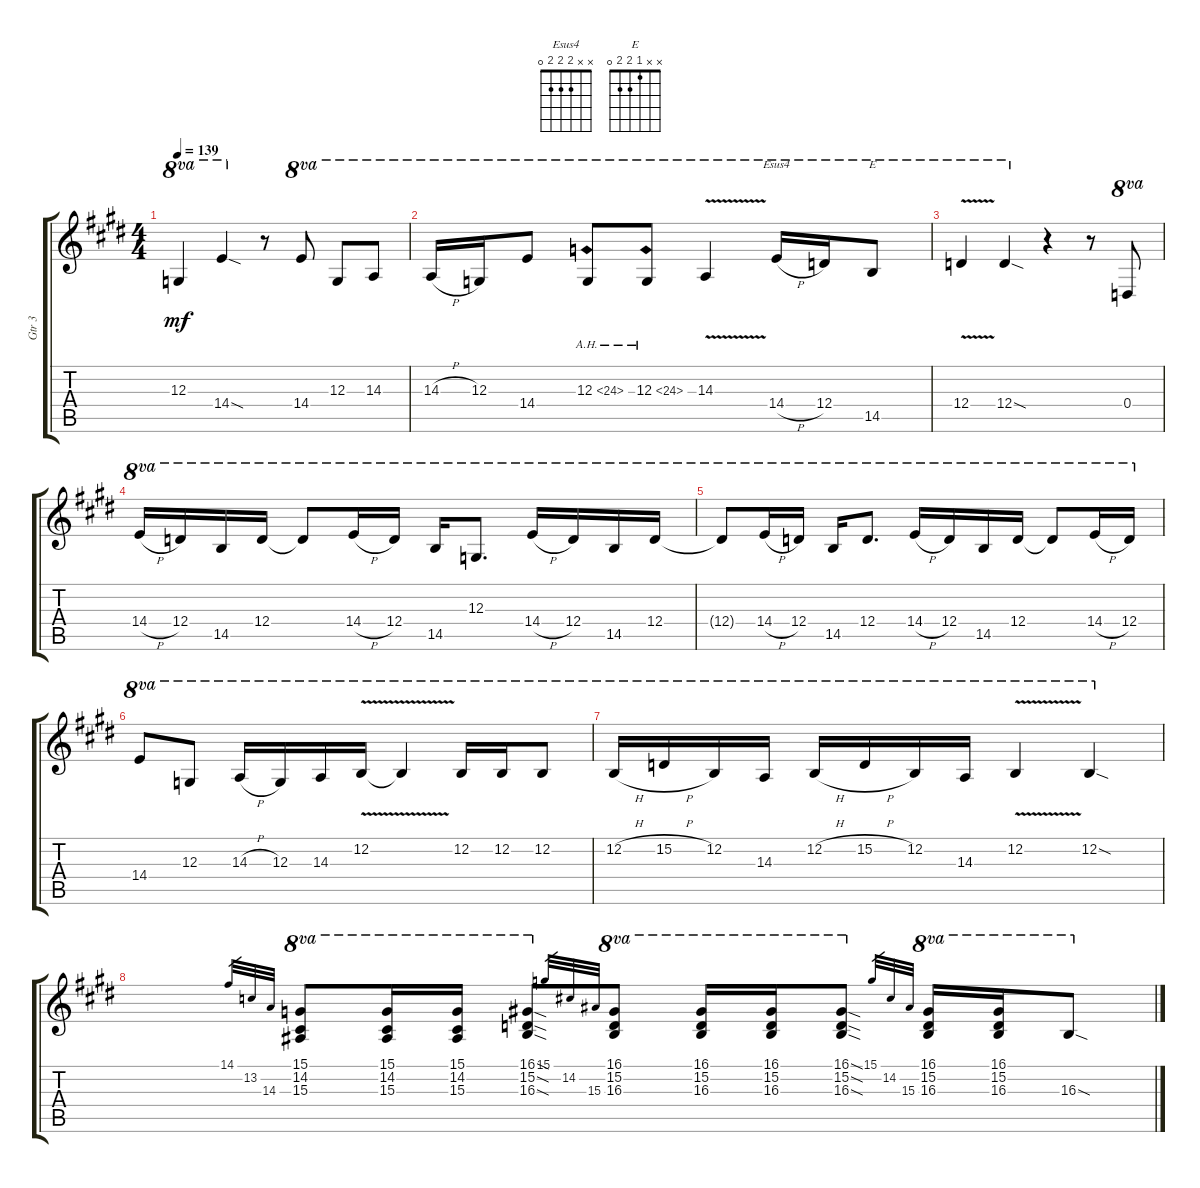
\track ("Gtr 3" "Gtr 3") {instrument acousticgrandpiano}
\staff {score tabs}
\tuning (E4 B3 G3 D4 A3 E3) {hide}
\chord ("Esus4" x x 2 2 2 0)
\chord ("E" x x 1 2 2 0)
\ts (4 4)
\tempo 139
\clef g2
\ks e
12.3.4{ot 8va dy mf} 14.4{sod}.4{ot 8va} r.8 14.4.8{ot 8va} 12.3.8{ot 8va} 14.3.8{ot 8va} |
14.3{h}.16{ot 8va} 12.3.16{ot 8va} 14.4.8{ot 8va} 12.3{ah 12}.8{ot 8va} 12.3{ah 12}.8{ot 8va} 14.3{v}.4{ot 8va} 14.4{h}.16{ch "Esus4" ot 8va} 12.4.16{ot 8va} 14.5.8{ch "E" ot 8va} |
12.4{v}.4{ot 8va} 12.4{sod}.4{ot 8va} r.4 r.8 0.4.8{ot 8va} |
14.4{h}.16{ot 8va} 12.4.16{ot 8va} 14.5.16{ot 8va} 12.4.16{ot 8va} 12.4{t}.8{ot 8va} 14.4{h}.16{ot 8va} 12.4.16{ot 8va} 14.5.16{ot 8va} 12.3.8{d ot 8va} 14.4{h}.16{ot 8va} 12.4.16{ot 8va} 14.5.16{ot 8va} 12.4.16{ot 8va} |
12.4{t}.8{ot 8va} 14.4{h}.16{ot 8va} 12.4.16{ot 8va} 14.5.16{ot 8va} 12.4.8{d ot 8va} 14.4{h}.16{ot 8va} 12.4.16{ot 8va} 14.5.16{ot 8va} 12.4.16{ot 8va} 12.4{t}.8{ot 8va} 14.4{h}.16{ot 8va} 12.4.16{ot 8va} |
14.4.8{ot 8va} 12.3.8{ot 8va} 14.3{h}.16{ot 8va} 12.3.16{ot 8va} 14.3.16{ot 8va} 12.2{v}.16{ot 8va} 12.2{v t}.4{ot 8va} 12.2.16{ot 8va} 12.2.16{ot 8va} 12.2.8{ot 8va} |
12.2{h}.16{ot 8va} 15.2{h}.16{ot 8va} 12.2.16{ot 8va} 14.3.16{ot 8va} 12.2{h}.16{ot 8va} 15.2{h}.16{ot 8va} 12.2.16{ot 8va} 14.3.16{ot 8va} 12.2{v}.4{ot 8va} 12.2{sod}.4{ot 8va} |
14.1.32{gr} 13.2.32{gr} 14.3.32{gr} (15.1 14.2 15.3).8{ot 8va} (15.1 14.2 15.3).16{ot 8va} (15.1 14.2 15.3).16{ot 8va} (16.1{sod} 15.2{sod} 16.3{sod}).8{ot 8va} 15.1.32{gr} 14.2.32{gr} 15.3.32{gr} (16.1 15.2 16.3).8{ot 8va} (16.1 15.2 16.3).16{ot 8va} (16.1 15.2 16.3).16{ot 8va} (16.1{sod} 15.2{sod} 16.3{sod}).8{ot 8va} 15.1.32{gr} 14.2.32{gr} 15.3.32{gr} (16.1 15.2 16.3).16{ot 8va} (16.1 15.2 16.3).16{ot 8va} 16.3{sod}.8{ot 8va}
